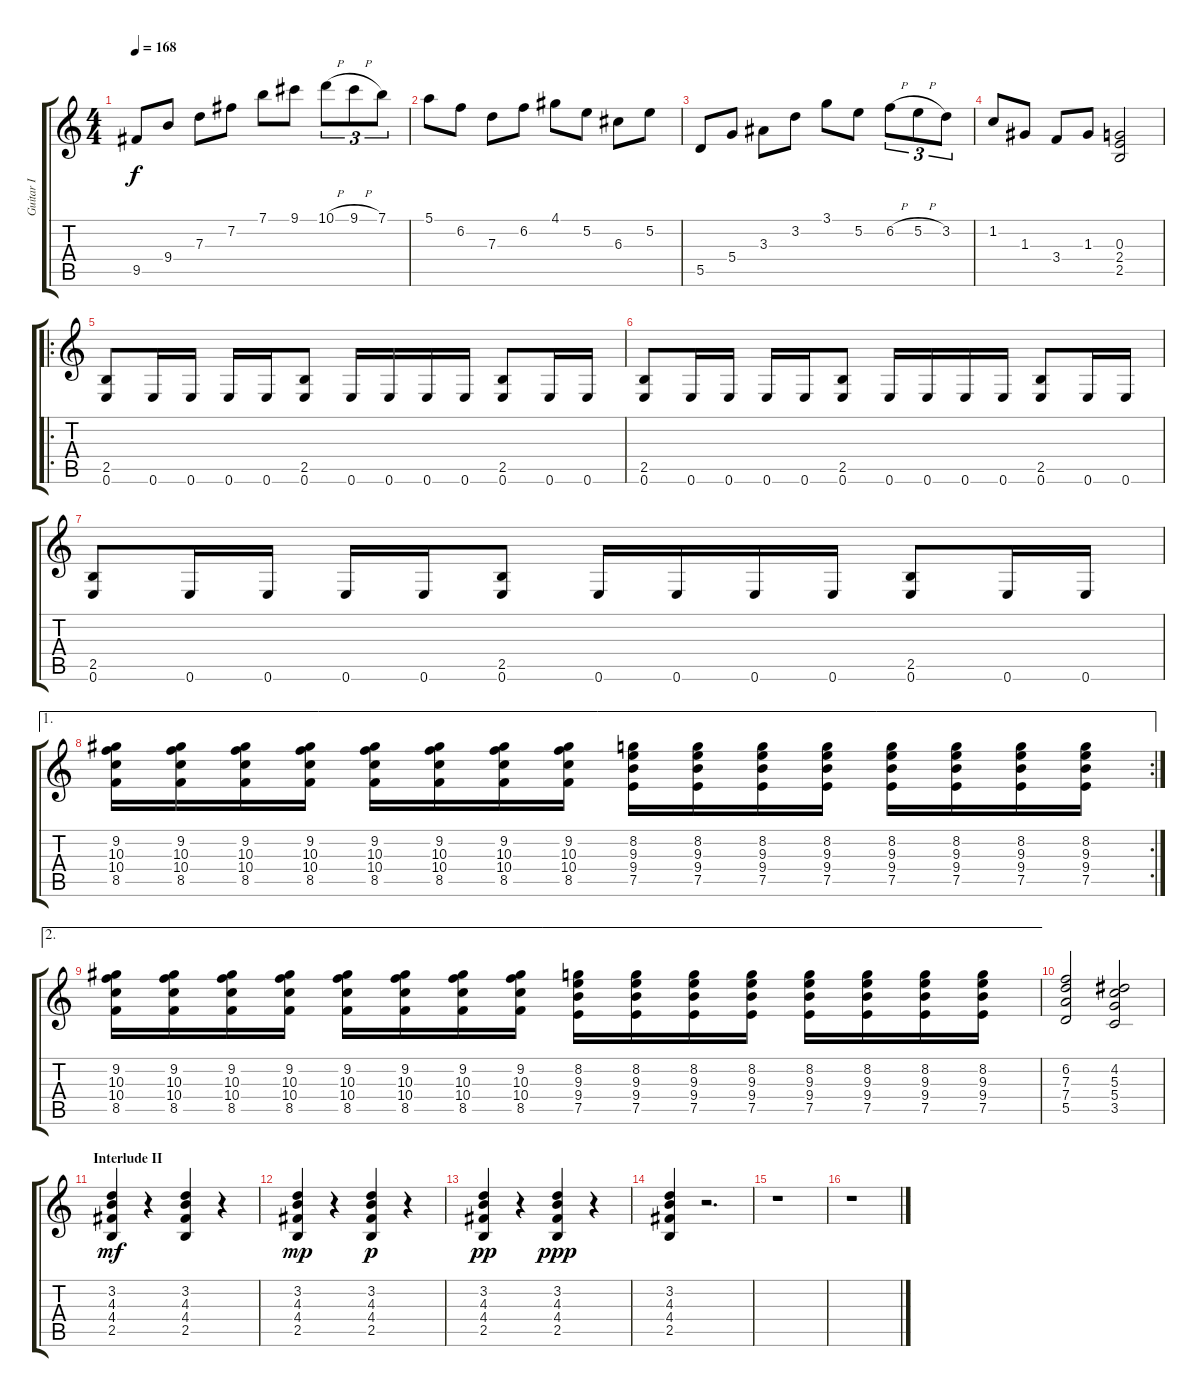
\track ("Guitar I" "Guitar I") {instrument distortionguitar}
\staff {score tabs}
\tuning (E4 B3 G3 D3 A2 E2) {hide}
\ts (4 4)
\tempo 168
\clef g2
\ks c
9.5.8{dy f} 9.4.8 7.3.8 7.2.8 7.1.8 9.1.8 10.1{h}.8{tu (3 2)} 9.1{h}.8{tu (3 2)} 7.1.8{tu (3 2)} |
5.1.8 6.2.8 7.3.8 6.2.8 4.1.8 5.2.8 6.3.8 5.2.8 |
5.5.8 5.4.8 3.3.8 3.2.8 3.1.8 5.2.8 6.2{h}.8{tu (3 2)} 5.2{h}.8{tu (3 2)} 3.2.8{tu (3 2)} |
1.2.8 1.3.8 3.4.8 1.3.8 (0.3 2.4 2.5).2 |
\ro
(2.5 0.6).8 0.6.16 0.6.16 0.6.16 0.6.16 (2.5 0.6).8 0.6.16 0.6.16 0.6.16 0.6.16 (2.5 0.6).8 0.6.16 0.6.16 |
(2.5 0.6).8 0.6.16 0.6.16 0.6.16 0.6.16 (2.5 0.6).8 0.6.16 0.6.16 0.6.16 0.6.16 (2.5 0.6).8 0.6.16 0.6.16 |
(2.5 0.6).8 0.6.16 0.6.16 0.6.16 0.6.16 (2.5 0.6).8 0.6.16 0.6.16 0.6.16 0.6.16 (2.5 0.6).8 0.6.16 0.6.16 |
\ae 1
\rc 2
(9.2 10.3 10.4 8.5).16 (9.2 10.3 10.4 8.5).16 (9.2 10.3 10.4 8.5).16 (9.2 10.3 10.4 8.5).16 (9.2 10.3 10.4 8.5).16 (9.2 10.3 10.4 8.5).16 (9.2 10.3 10.4 8.5).16 (9.2 10.3 10.4 8.5).16 (8.2 9.3 9.4 7.5).16 (8.2 9.3 9.4 7.5).16 (8.2 9.3 9.4 7.5).16 (8.2 9.3 9.4 7.5).16 (8.2 9.3 9.4 7.5).16 (8.2 9.3 9.4 7.5).16 (8.2 9.3 9.4 7.5).16 (8.2 9.3 9.4 7.5).16 |
\ae 2
(9.2 10.3 10.4 8.5).16 (9.2 10.3 10.4 8.5).16 (9.2 10.3 10.4 8.5).16 (9.2 10.3 10.4 8.5).16 (9.2 10.3 10.4 8.5).16 (9.2 10.3 10.4 8.5).16 (9.2 10.3 10.4 8.5).16 (9.2 10.3 10.4 8.5).16 (8.2 9.3 9.4 7.5).16 (8.2 9.3 9.4 7.5).16 (8.2 9.3 9.4 7.5).16 (8.2 9.3 9.4 7.5).16 (8.2 9.3 9.4 7.5).16 (8.2 9.3 9.4 7.5).16 (8.2 9.3 9.4 7.5).16 (8.2 9.3 9.4 7.5).16 |
(6.2 7.3 7.4 5.5).2 (4.2 5.3 5.4 3.5).2 |
\section ("" "Interlude II")
(3.2 4.3 4.4 2.5).4{dy mf} r.4 (3.2 4.3 4.4 2.5).4 r.4 |
(3.2 4.3 4.4 2.5).4{dy mp} r.4 (3.2 4.3 4.4 2.5).4{dy p} r.4 |
(3.2 4.3 4.4 2.5).4{dy pp} r.4 (3.2 4.3 4.4 2.5).4{dy ppp} r.4 |
(3.2 4.3 4.4 2.5).4 r.2{d} |
r.1 |
r.1
